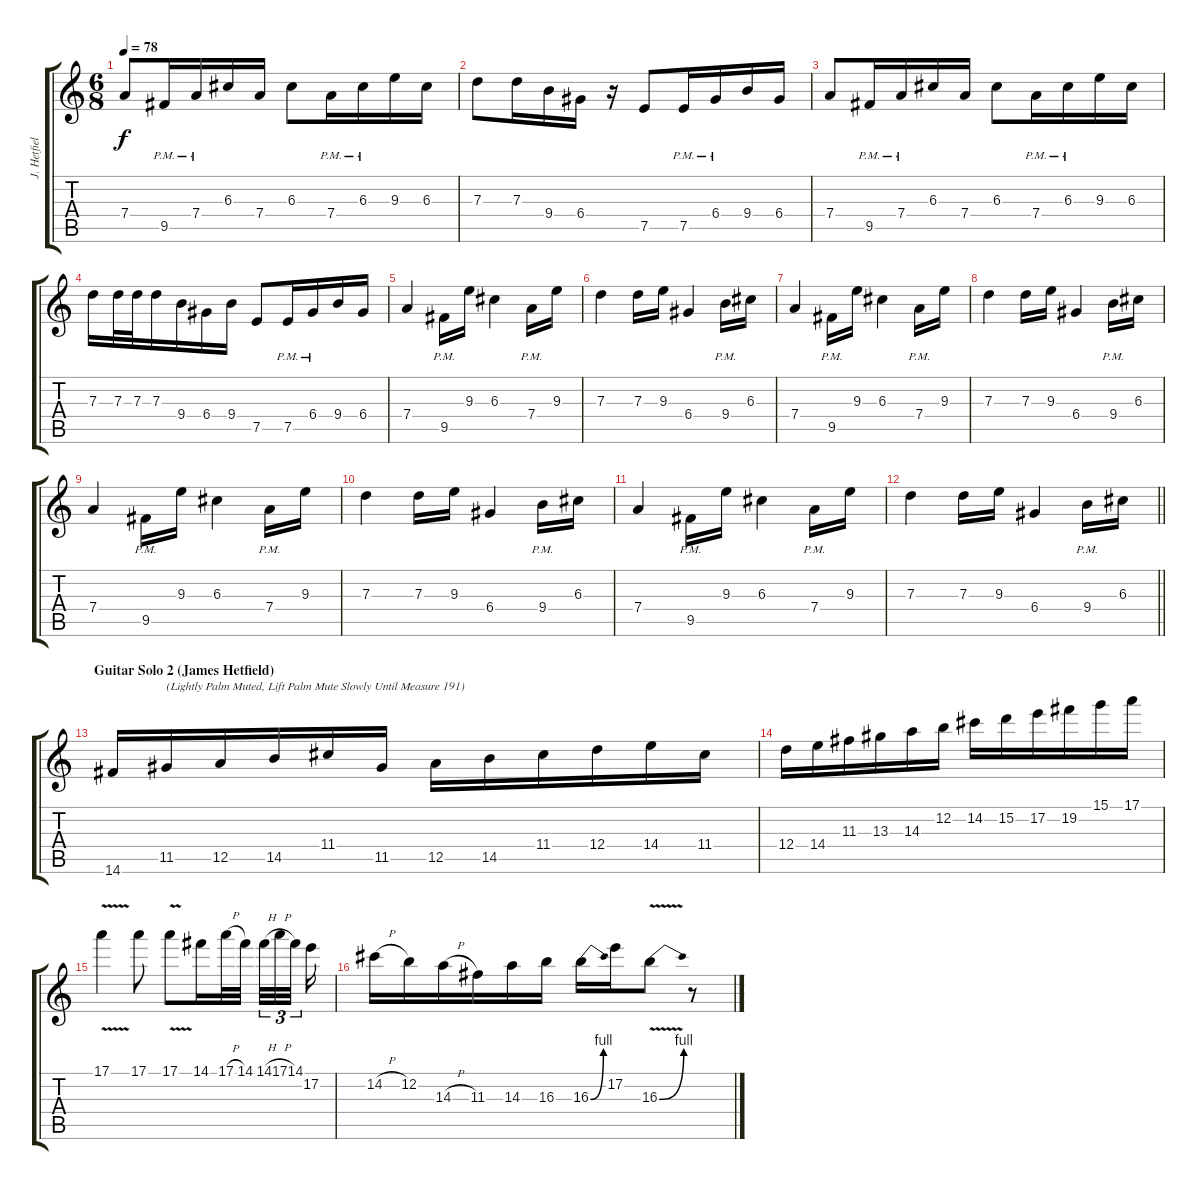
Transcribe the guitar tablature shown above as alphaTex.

\track ("J. Hetfield (Rhythm)" "J. Hetfiel") {instrument distortionguitar}
\staff {score tabs}
\tuning (E4 B3 G3 D3 A2 E2) {hide}
\ts (6 8)
\tempo 78
\clef g2
\ks c
7.4.8{dy f} 9.5{pm}.16 7.4{pm}.16 6.3.16 7.4.16 6.3.8 7.4{pm}.16 6.3{pm}.16 9.3.16 6.3.16 |
7.3.8 7.3.16 9.4.16 6.4.16 r.16 7.5.8 7.5{pm}.16 6.4{pm}.16 9.4.16 6.4.16 |
7.4.8 9.5{pm}.16 7.4{pm}.16 6.3.16 7.4.16 6.3.8 7.4{pm}.16 6.3{pm}.16 9.3.16 6.3.16 |
7.3.16 7.3.32 7.3.32 7.3.16 9.4.16 6.4.16 9.4.16 7.5.8 7.5{pm}.16 6.4{pm}.16 9.4.16 6.4.16 |
7.4.4 9.5{pm}.16 9.3.16 6.3.4 7.4{pm}.16 9.3.16 |
7.3.4 7.3.16 9.3.16 6.4.4 9.4{pm}.16 6.3.16 |
7.4.4 9.5{pm}.16 9.3.16 6.3.4 7.4{pm}.16 9.3.16 |
7.3.4 7.3.16 9.3.16 6.4.4 9.4{pm}.16 6.3.16 |
7.4.4 9.5{pm}.16 9.3.16 6.3.4 7.4{pm}.16 9.3.16 |
7.3.4 7.3.16 9.3.16 6.4.4 9.4{pm}.16 6.3.16 |
7.4.4 9.5{pm}.16 9.3.16 6.3.4 7.4{pm}.16 9.3.16 |
\barLineRight lightlight
7.3.4 7.3.16 9.3.16 6.4.4 9.4{pm}.16 6.3.16 |
\section ("" "Guitar Solo 2 (James Hetfield)")
14.6.16 11.5.16{txt "(Lightly Palm Muted, Lift Palm Mute Slowly Until Measure 191)"} 12.5.16 14.5.16 11.4.16 11.5.16 12.5.16 14.5.16 11.4.16 12.4.16 14.4.16 11.4.16 |
12.4.16 14.4.16 11.3.16 13.3.16 14.3.16 12.2.16 14.2.16 15.2.16 17.2.16 19.2.16 15.1.16 17.1.16 |
17.1{v}.4 17.1.8 17.1{v}.8 14.1.16 17.1{h}.32 14.1.32{beam splitsecondary} 14.1{h}.32{tu (3 2)} 17.1{h}.32{tu (3 2)} 14.1.32{tu (3 2) beam splitsecondary} 17.2.16 |
14.2{h}.16 12.2.16 14.3{h}.16 11.3.16 14.3.16 16.3.16 16.3{be (bend 0 0 60 4)}.16 17.2.16 16.3{be (bend 0 0 60 4) v}.8 r.8
